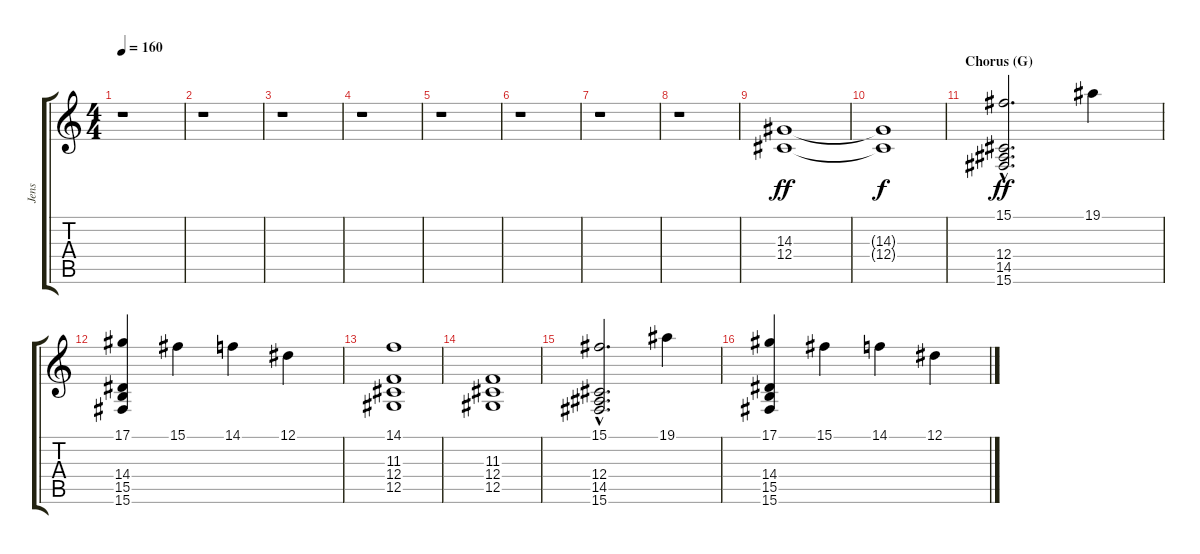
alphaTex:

\track ("Jens" "Jens") {instrument choiraahs}
\staff {score tabs}
\tuning (Eb4 Bb3 Gb3 Db3 Ab2 Eb2) {hide}
\ts (4 4)
\tempo 160
\clef g2
\ks c
r.1{dy fff} |
r.1 |
r.1 |
r.1 |
r.1 |
r.1 |
r.1 |
r.1 |
(14.3 12.4).1{dy ff} |
(14.3{t} 12.4{t}).1{dy f} |
\section ("" "Chorus (G)")
(15.1{hac} 12.4 14.5 15.6).2{d dy ff} 19.1.4 |
(17.1 14.4 15.5 15.6).4 15.1.4 14.1.4 12.1.4 |
(14.1 11.3 12.4 12.5).1 |
(11.3 12.4 12.5).1 |
(15.1{hac} 12.4 14.5 15.6).2{d} 19.1.4 |
(17.1 14.4 15.5 15.6).4 15.1.4 14.1.4 12.1.4
